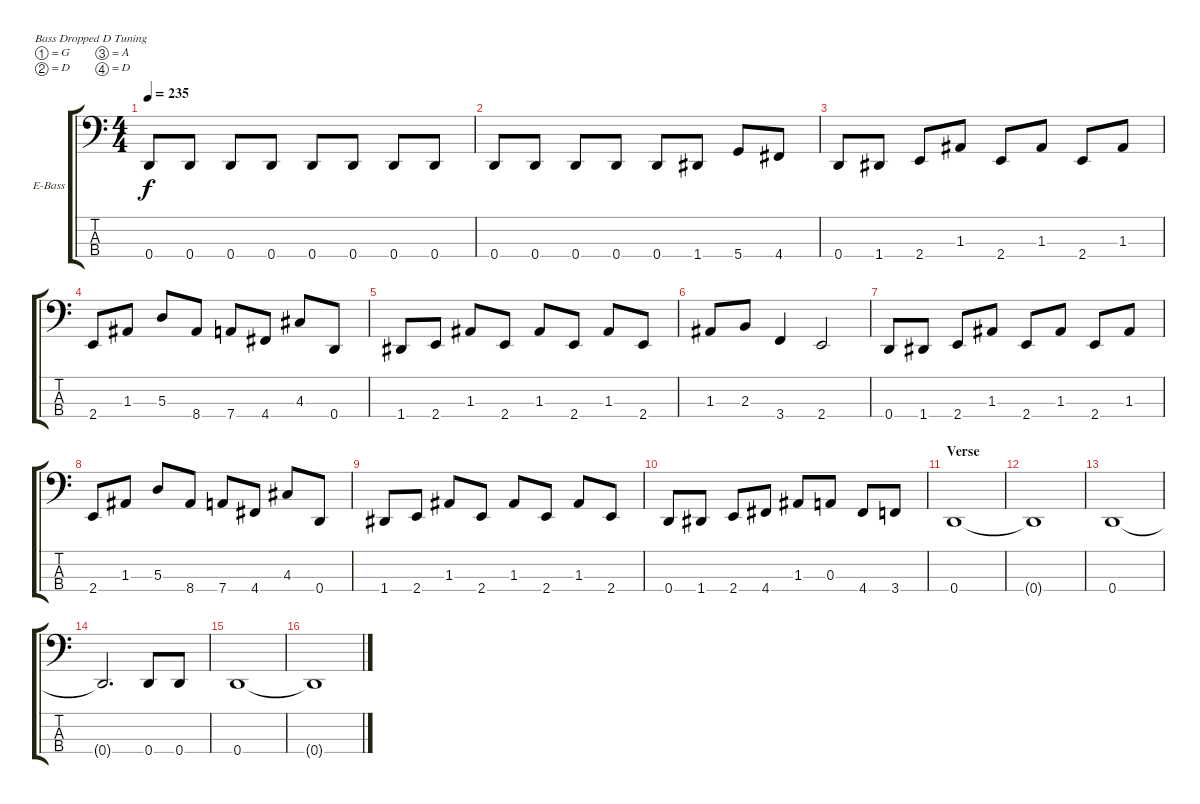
\defaultSystemsLayout 4
\bracketExtendMode groupsimilarinstruments
\firstSystemTrackNameOrientation horizontal
\otherSystemsTrackNameOrientation horizontal
\track ("Electric Bass" "E-Bass") {instrument electricbassfinger}
\staff {score tabs}
\tuning (G2 D2 A1 D1)
\ts (4 4)
\tempo 235
\clef f4
\ks c
0.4.8{dy f} 0.4.8 0.4.8 0.4.8 0.4.8 0.4.8 0.4.8 0.4.8 |
0.4.8 0.4.8 0.4.8 0.4.8 0.4.8 1.4.8 5.4.8 4.4.8 |
0.4.8 1.4.8 2.4.8 1.3.8 2.4.8 1.3.8 2.4.8 1.3.8 |
2.4.8 1.3.8 5.3.8 8.4.8 7.4.8 4.4.8 4.3.8 0.4.8 |
1.4.8 2.4.8 1.3.8 2.4.8 1.3.8 2.4.8 1.3.8 2.4.8 |
1.3.8 2.3.8 3.4.4 2.4.2 |
0.4.8 1.4.8 2.4.8 1.3.8 2.4.8 1.3.8 2.4.8 1.3.8 |
2.4.8 1.3.8 5.3.8 8.4.8 7.4.8 4.4.8 4.3.8 0.4.8 |
1.4.8 2.4.8 1.3.8 2.4.8 1.3.8 2.4.8 1.3.8 2.4.8 |
0.4.8 1.4.8 2.4.8 4.4.8 1.3.8 0.3.8 4.4.8 3.4.8 |
\section ("" "Verse")
0.4.1 |
0.4{t}.1 |
0.4.1 |
0.4{t}.2{d} 0.4.8 0.4.8 |
0.4.1 |
0.4{t}.1
